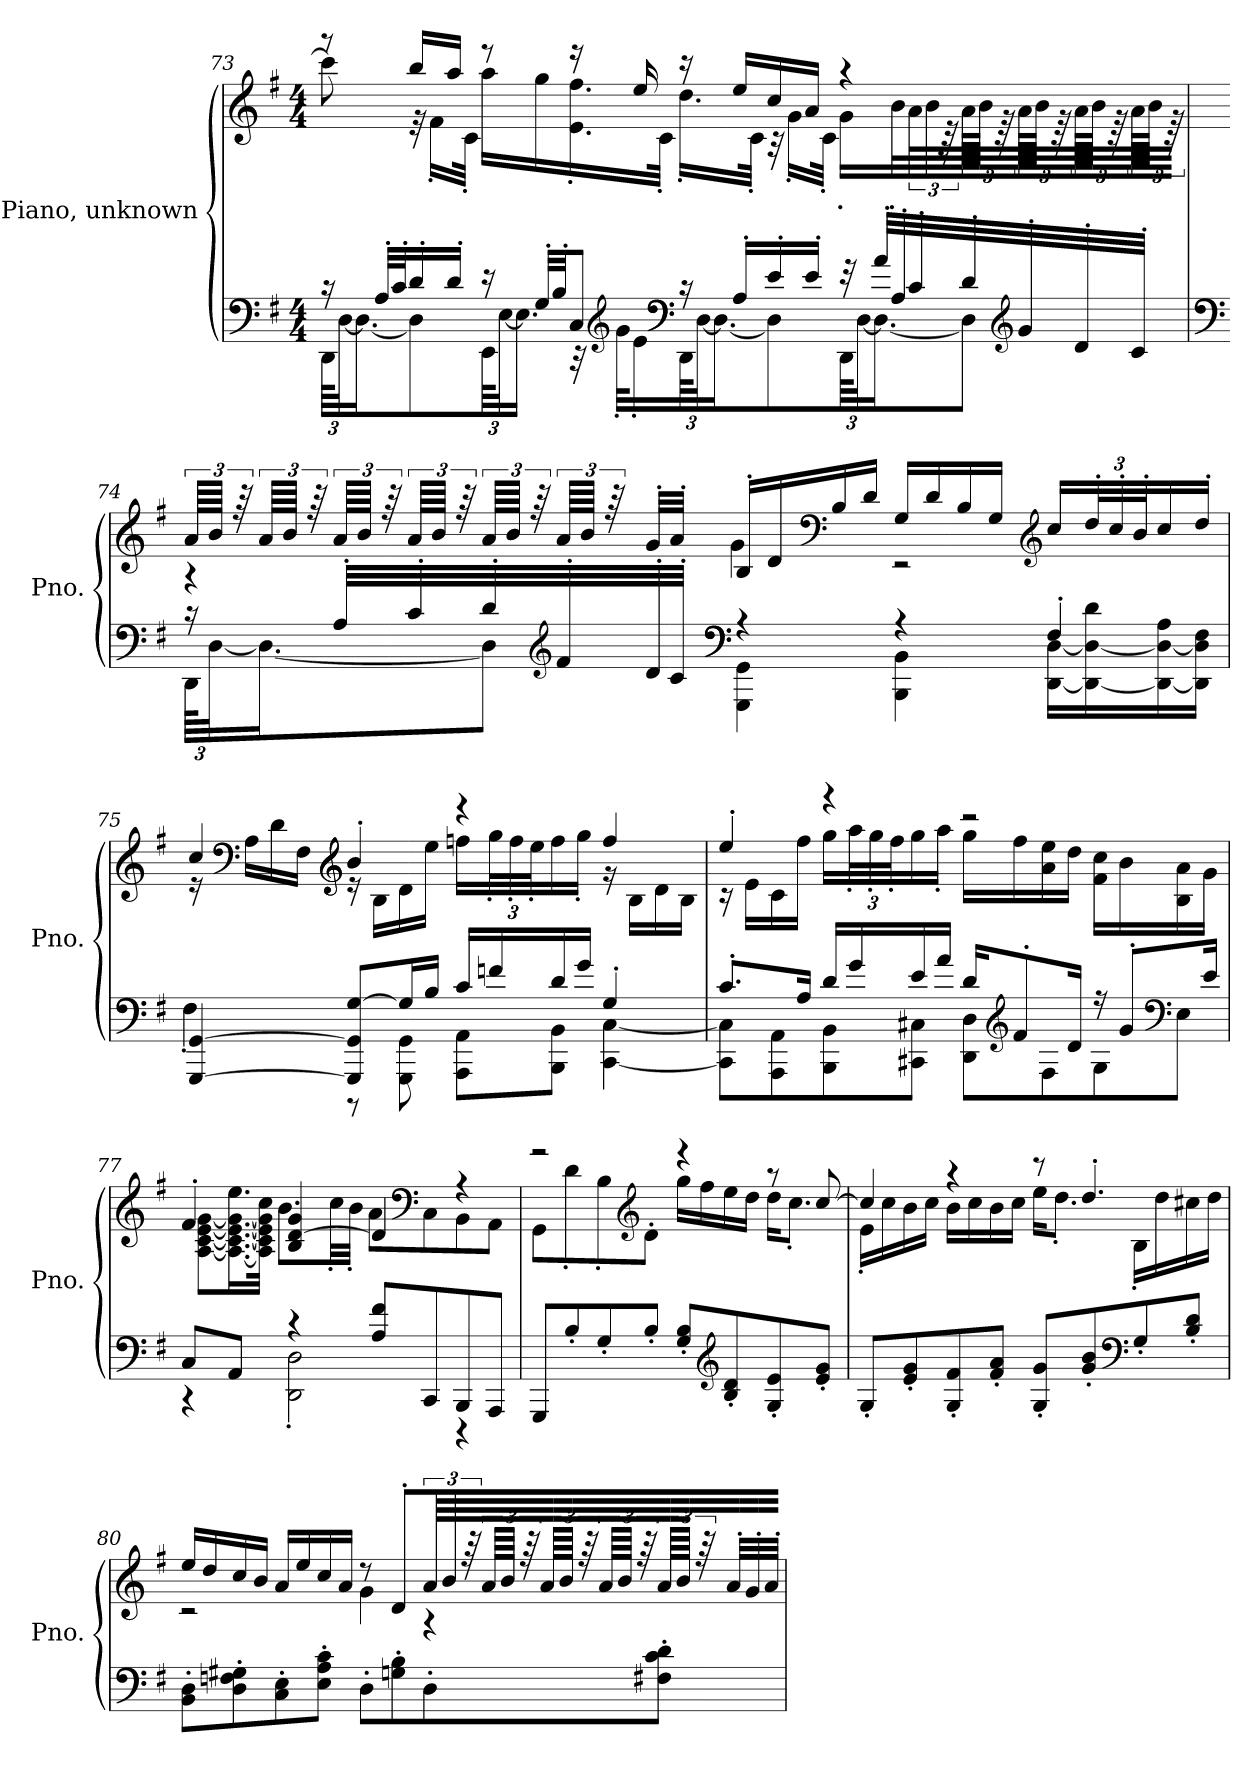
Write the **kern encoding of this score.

**kern	**kern
*part1	*part1
*staff2	*staff1
*I"Piano, unknown	*
*I'Pno.	*
!!LO:LB:g=z
*clefF4	*clefG2
*k[f#]	*k[f#]
*M4/4	*M4/4
=73	=73
*^	*
*	*Xbrackettup	*
*	*	*^
16r	96DD\KLLL	8r	8ccc\]
.	[48D\J	.	.
.	16.D\J_	.	.
32A'/LLL	.	.	.
32c'/J	.	.	.
16d'/	8D\]	16bb/LL	32r
.	.	.	16f#'\LL
16d'/JJ	.	16aa/JJ	.
.	.	.	32c'\JJk
16r	96EE\KLL	8r	16aa\LL
.	[48E\J	.	.
.	16.E\JJ]	.	.
32G'/LLL	.	.	16gg\
32B'/JJ	.	.	.
8C/J	32r	16r	16.e\' 16.ff#\'
*clefG2	*	*	*
.	32g'\KLL	.	.
.	16e'\	16ee/	.
.	.	.	32c'\JJk
*clefF4	*	*	*
16r	96DD\KL	16r	16.dd'\LL
.	[48D\J	.	.
.	16.D\J_	.	.
16A'/LL	.	16ee/LL	.
.	.	.	32c'\JJk
16e'/	8D\]	16cc/	32r
.	.	.	16g'\LL
16e'/JJ	.	16a/JJ	.
.	.	.	32c'\JJk
32r	96DD\KLL	4r	16g'\LL
.	[48D\J	.	.
32a'/LLL	16.D\J_	.	.
32A'/	.	.	32b'\L
32c'/	.	.	96a\L
.	.	.	96b\JJJJ
.	.	.	96r
32d'/	8D\J]	.	96a\LLLL
.	.	.	96b\JJJJ
.	.	.	96r
*clefG2	*	*	*
32g'/	.	.	96a\LLLL
.	.	.	96b\JJJJ
.	.	.	96r
32d'/	.	.	96a\LLLL
.	.	.	96b\JJJJ
.	.	.	96r
32c'/JJJ	.	.	96a\LLLL
.	.	.	96b\JJJJ
.	.	.	96r
!!LO:PB:g=z	!!
=74	=74	=74	=74
*clefF4	*	*	*
16r	96DD\KLLL	96a/LLLL	4r
.	[48D\J	96b/JJJJ	.
.	.	96r	.
.	16.D\J_	96a/LLLL	.
.	.	96b/JJJJ	.
.	.	96r	.
32A'/LLL	.	96a/LLLL	.
.	.	96b/JJJJ	.
.	.	96r	.
32c'/	.	96a/LLLL	.
.	.	96b/JJJJ	.
.	.	96r	.
32d'/	8D\J]	96a/LLLL	.
.	.	96b/JJJJ	.
.	.	96r	.
*clefG2	*	*	*
32f#'/	.	96a/LLLL	.
.	.	96b/JJJJ	.
.	.	96r	.
32d'/	.	32g'/LLL	.
32c'/JJJ	.	32a'/JJJ	.
*clefF4	*	*	*
4r	4GGG\ 4GG\	16B'/LL	4g\
.	.	16d/	.
*	*	*clefF4	*
.	.	16B/	.
.	.	16d/JJ	.
4r	4BBB\ 4BB\	16G/LL	2r
.	.	16d/	.
.	.	16B/	.
.	.	16G/JJ	.
*	*	*clefG2	*
4F#'/	[16DD\ [16D\LL	16cc/LL	.
*	*	*Xbrackettup	*
.	16DD\_ 16D\_ 16d\	48dd'/L	.
.	.	48cc'/	.
.	.	48b'/J	.
.	16DD\_ 16D\_ 16A\	16cc/	.
.	16DD\] 16D\] 16F#\JJ	16dd'/JJ	.
!!LO:LB:g=z	!!
=75	=75	=75	=75
[4GGG/ [4GG/	4F#'\	4cc/	16r
*	*	*clefF4	*
.	.	.	16A\LL
.	.	.	16d\
.	.	.	16F#\JJ
*	*	*clefG2	*
8GGG/] 8GG/] [8G/L	8r	4b'/	16r
.	.	.	16B\LL
16G/L]	8GGG\ 8GG\	.	16d\
16B/JJ	.	.	16ee\JJ
16c/LL	8AAA\ 8AA\L	4r	16ffn\LL
16fn/	.	.	48gg'\L
.	.	.	48ff'\
.	.	.	48ee'\J
16d/	8BBB\ 8BB\J	.	16ff\
16g/JJ	.	.	16gg'\JJ
4G'/	[4CC\ [4C\	4ff/	16r
.	.	.	16B\LL
.	.	.	16d\
.	.	.	16B\JJ
=76	=76	=76	=76
8.c'/L	8CC\] 8C\]L	4ee'/	16r
.	.	.	16e\LL
.	8AAA\ 8AA\	.	16c\
16A/Jk	.	.	16ff#\JJ
16d/LL	8BBB\ 8BB\	4r	16gg\LL
16g/	.	.	48aa'\L
.	.	.	48gg'\
.	.	.	48ff#'\J
16e/	8CC#X\ 8C#X\J	.	16gg\
16a/JJ	.	.	16aa'\JJ
16d/KL	8DD\ 8D\L	2r	16gg\LL
*clefG2	*	*	*
8f#'/	.	.	16ff#\
.	8F#\	.	16a\ 16ee\
16d/Jk	.	.	16dd\JJ
16r	8G\	.	16f#\ 16cc\LL
8g'/L	.	.	16b\
*clefF4	*	*	*
.	8E\J	.	16B\ 16a\
16e/Jk	.	.	16g\JJ
!!LO:LB:g=z	!!
=77	=77	=77	=77
8C/L	4r	4f#'/	[8A\ [8c\ [8e\ [8g\L
8AA/J	.	.	16.A\_ 16.c\_ 16.e\_ 16.g\_ 16.ee\L
.	.	.	32A\] 32c\] 32e\] 32g\] 32cc\JJk
4r	2DD\' 2D\'	4B/ [4d/ 4g/	8.b\L
.	.	.	32cc'\LL
.	.	.	32b'\JJJ
8A/ 8f#/L	.	4d/]	8a\L
*	*	*clefF4	*
8CC/	.	.	8C\
8BBB/	4r	4r	8BB\
8AAA/J	.	.	8AA\J
*v	*v	*	*
=78	=78	=78
8GGG/L	2r	8GG\L
8B'/	.	8d'\
8G'/	.	8B'\
*	*clefG2	*
8B'/J	.	8d'\J
8G/' 8B/'L	4r	16gg\LL
.	.	16ff#\
*clefG2	*	*
8B/' 8d/'	.	16ee\
.	.	16dd\JJ
8G/' 8e/'	8r	16dd\KL
.	.	8.cc'\J
8e/' 8g/'J	[8cc/	.
!!LO:LB:g=z	!!
=79	=79	=79
8G'/L	4cc/]	16e'\LL
.	.	16cc\
8e/' 8g/'	.	16b\
.	.	16cc\JJ
8G/' 8f#/'	4r	16b\LL
.	.	16cc\
8f#/' 8a/'J	.	16b\
.	.	16cc\JJ
8G/' 8g/'L	8r	16ee\KL
.	.	8.dd'\J
8g/' 8b/'	4.dd'/	.
*clefF4	*	*
8G'/	.	16B'\LL
.	.	16dd\
8B/' 8d/'J	.	16cc#X\
.	.	16dd\JJ
!!LO:LB:g=z	!!
=80	=80	=80
8BB\' 8D\'L	16ee/LL	2r
.	16dd/	.
8D\' 8Fn\' 8G#X\'	16cc/	.
.	16b/JJ	.
8C\' 8E\'	16a/LL	.
.	16ee/	.
8E\' 8A\' 8c\'J	16cc/	.
.	16a/JJ	.
8D'\L	8r	4g\
8Gn\' 8B\'	8d'/L	.
*	*brackettup	*
8D'\	96a/LLL	4r
.	96b/JJJJ	.
.	96r	.
.	96a/LLLL	.
.	96b/JJJJ	.
.	96r	.
.	96a/LLLL	.
.	96b/JJJJ	.
.	96r	.
.	96a/LLLL	.
.	96b/JJJJ	.
.	96r	.
8F#X\' 8c\' 8d\'J	96a/LLLL	.
.	96b/JJJJ	.
.	96r	.
.	32a'/LLL	.
.	32g'/	.
.	32a'/JJJ	.
*	*v	*v
=	=
*-	*-
